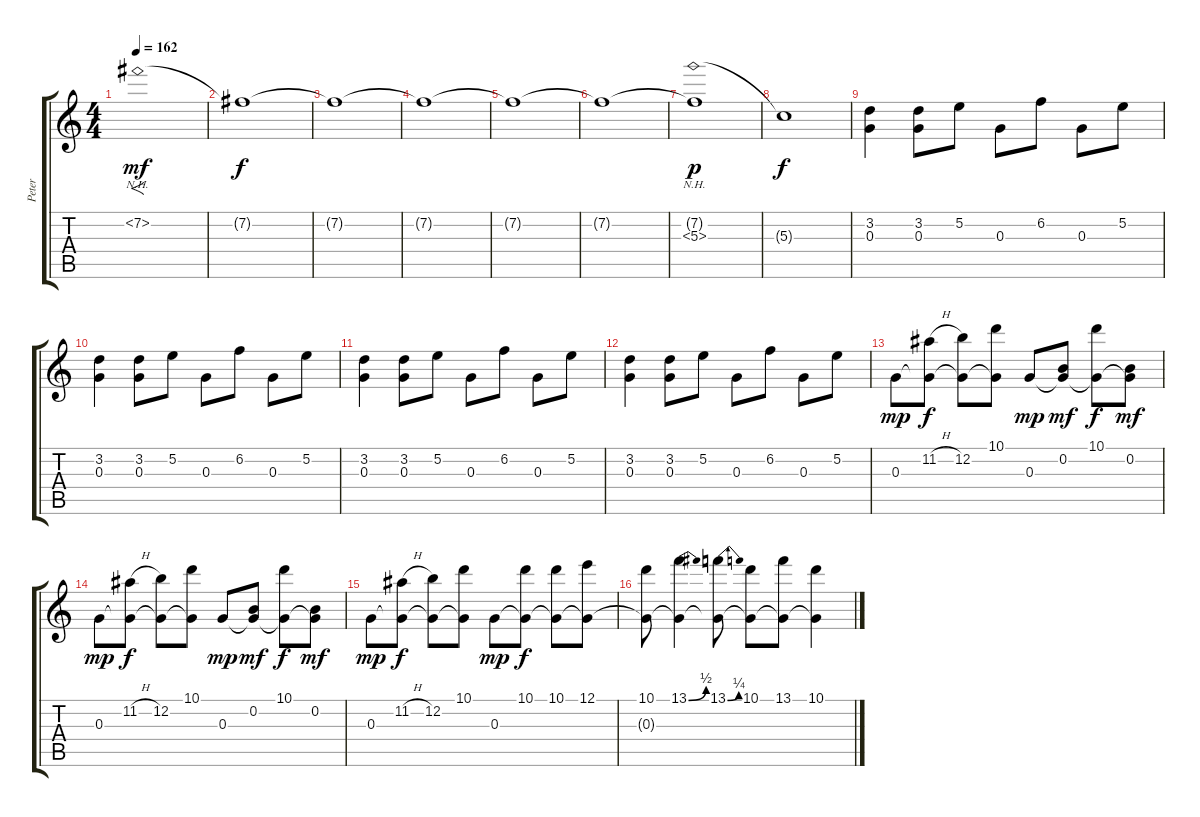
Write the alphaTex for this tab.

\track ("Peter" "Peter") {instrument overdrivenguitar}
\staff {score tabs}
\tuning (E4 B3 G3 D3 A2 E2) {hide}
\ts (4 4)
\tempo 162
\clef g2
\ks c
7.2{nh}.1{f dy mf instrument overdrivenguitar} |
7.2{t}.1{dy f} |
7.2{t}.1 |
7.2{t}.1 |
7.2{t}.1 |
7.2{t}.1 |
(7.2{t} 5.3{nh}).1{dy p} |
5.3{t}.1{dy f} |
(3.2 0.3).4 (3.2 0.3).8 5.2.8 0.3.8 6.2.8 0.3.8 5.2.8 |
(3.2 0.3).4 (3.2 0.3).8 5.2.8 0.3.8 6.2.8 0.3.8 5.2.8 |
(3.2 0.3).4 (3.2 0.3).8 5.2.8 0.3.8 6.2.8 0.3.8 5.2.8 |
(3.2 0.3).4 (3.2 0.3).8 5.2.8 0.3.8 6.2.8 0.3.8 5.2.8 |
0.3.8{dy mp} (11.2{h} 0.3{t}).8{dy f} (12.2 0.3{t}).8 (10.1 0.3{t}).8 0.3.8{dy mp} (0.2 0.3{t}).8{dy mf} (10.1 0.3{t}).8{dy f} (0.2 0.3{t}).8{dy mf} |
0.3.8{dy mp} (11.2{h} 0.3{t}).8{dy f} (12.2 0.3{t}).8 (10.1 0.3{t}).8 0.3.8{dy mp} (0.2 0.3{t}).8{dy mf} (10.1 0.3{t}).8{dy f} (0.2 0.3{t}).8{dy mf} |
0.3.8{dy mp} (11.2{h} 0.3{t}).8{dy f} (12.2 0.3{t}).8 (10.1 0.3{t}).8 0.3.8{dy mp} (10.1 0.3{t}).8{dy f} (10.1 0.3{t}).8 (12.1 0.3{t}).8 |
(10.1 0.3{t}).8 (13.1{be (bend 0 0 60 2)} 0.3{t}).4 (13.1{be (bend 0 0 60 1)} 0.3{t}).8 (10.1 0.3{t}).8 (13.1 0.3{t}).8 (10.1 0.3{t}).4
